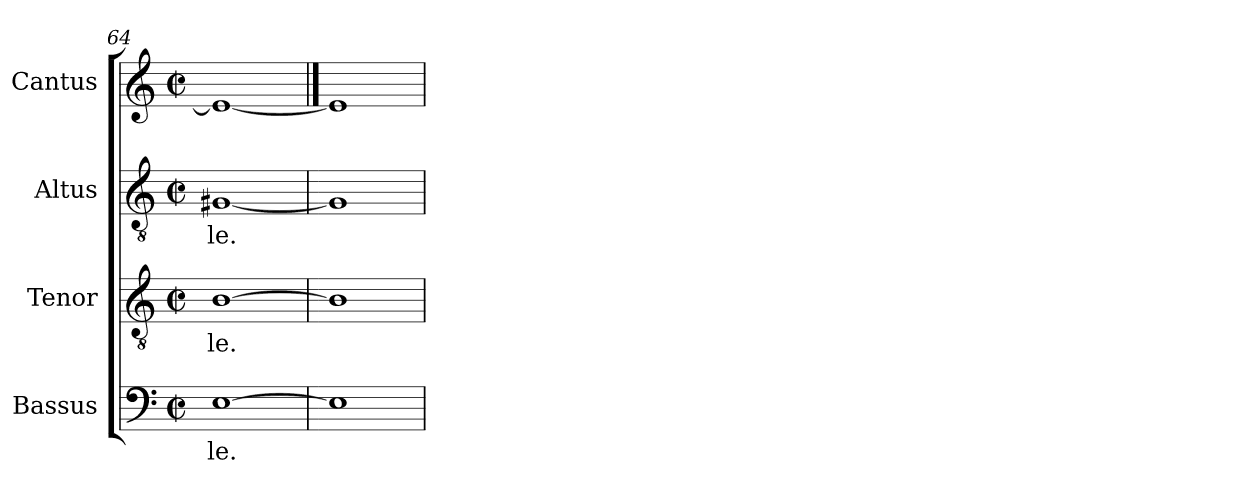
**kern	**text	**kern	**text	**kern	**text	**kern
*part4	*part4	*part3	*part3	*part2	*part2	*part1
*staff4	*staff4	*staff3	*staff3	*staff2	*staff2	*staff1
*I"Bassus	*	*I"Tenor	*	*I"Altus	*	*I"Cantus
*clefF4	*	*clefGv2	*	*clefGv2	*	*clefG2
*M2/2	*	*M2/2	*	*M2/2	*	*M2/2
*met(c|)	*	*met(c|)	*	*met(c|)	*	*met(c|)
=64	=64	=64	=64	=64	=64	=64
!	!LO:LY:b:cj	!	!LO:LY:b:cj	!	!LO:LY:b:cj	!
[1E	le.	[1B	le.	[1G#	le.	1e_
=65	==65	=65	==65	=65	==65	==65
1E]	.	1B]	.	1G#]	.	1e]
=	=	=	=	=	=	=
*-	*-	*-	*-	*-	*-	*-
